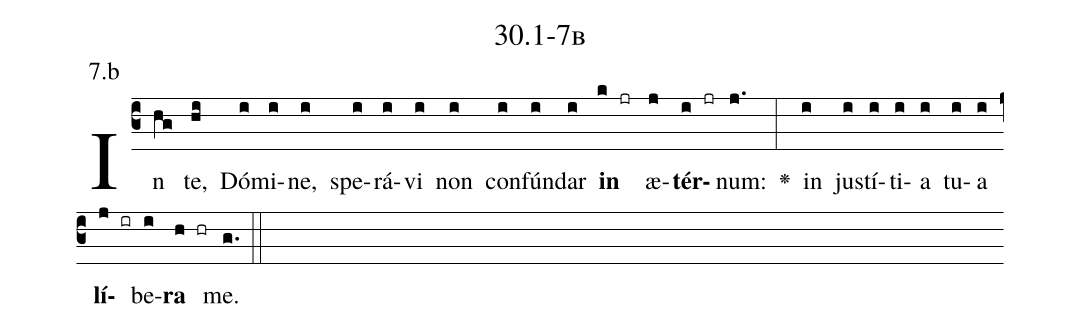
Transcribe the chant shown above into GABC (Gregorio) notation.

name: 30.1-7b;
annotation: 7.b;
%%
(c3)In(hg) te,(hi) Dó(i)mi(i)ne,(i) spe(i)rá(i)vi(i) non(i) con(i)fún(i)dar(i) <b>in</b>(k jr) æ(j)<b>tér</b>(i jr)num:(j.) <v>\greheightstar</v>(:) in(i) jus(i)tí(i)ti(i)a(i) tu(i)a(i) <b>lí</b>(j ir)be(i)<b>ra</b>(h hr) me.(g.) (::)


%E(i) u(i) o(j) u(i) a(h) e.(g.) (::)
